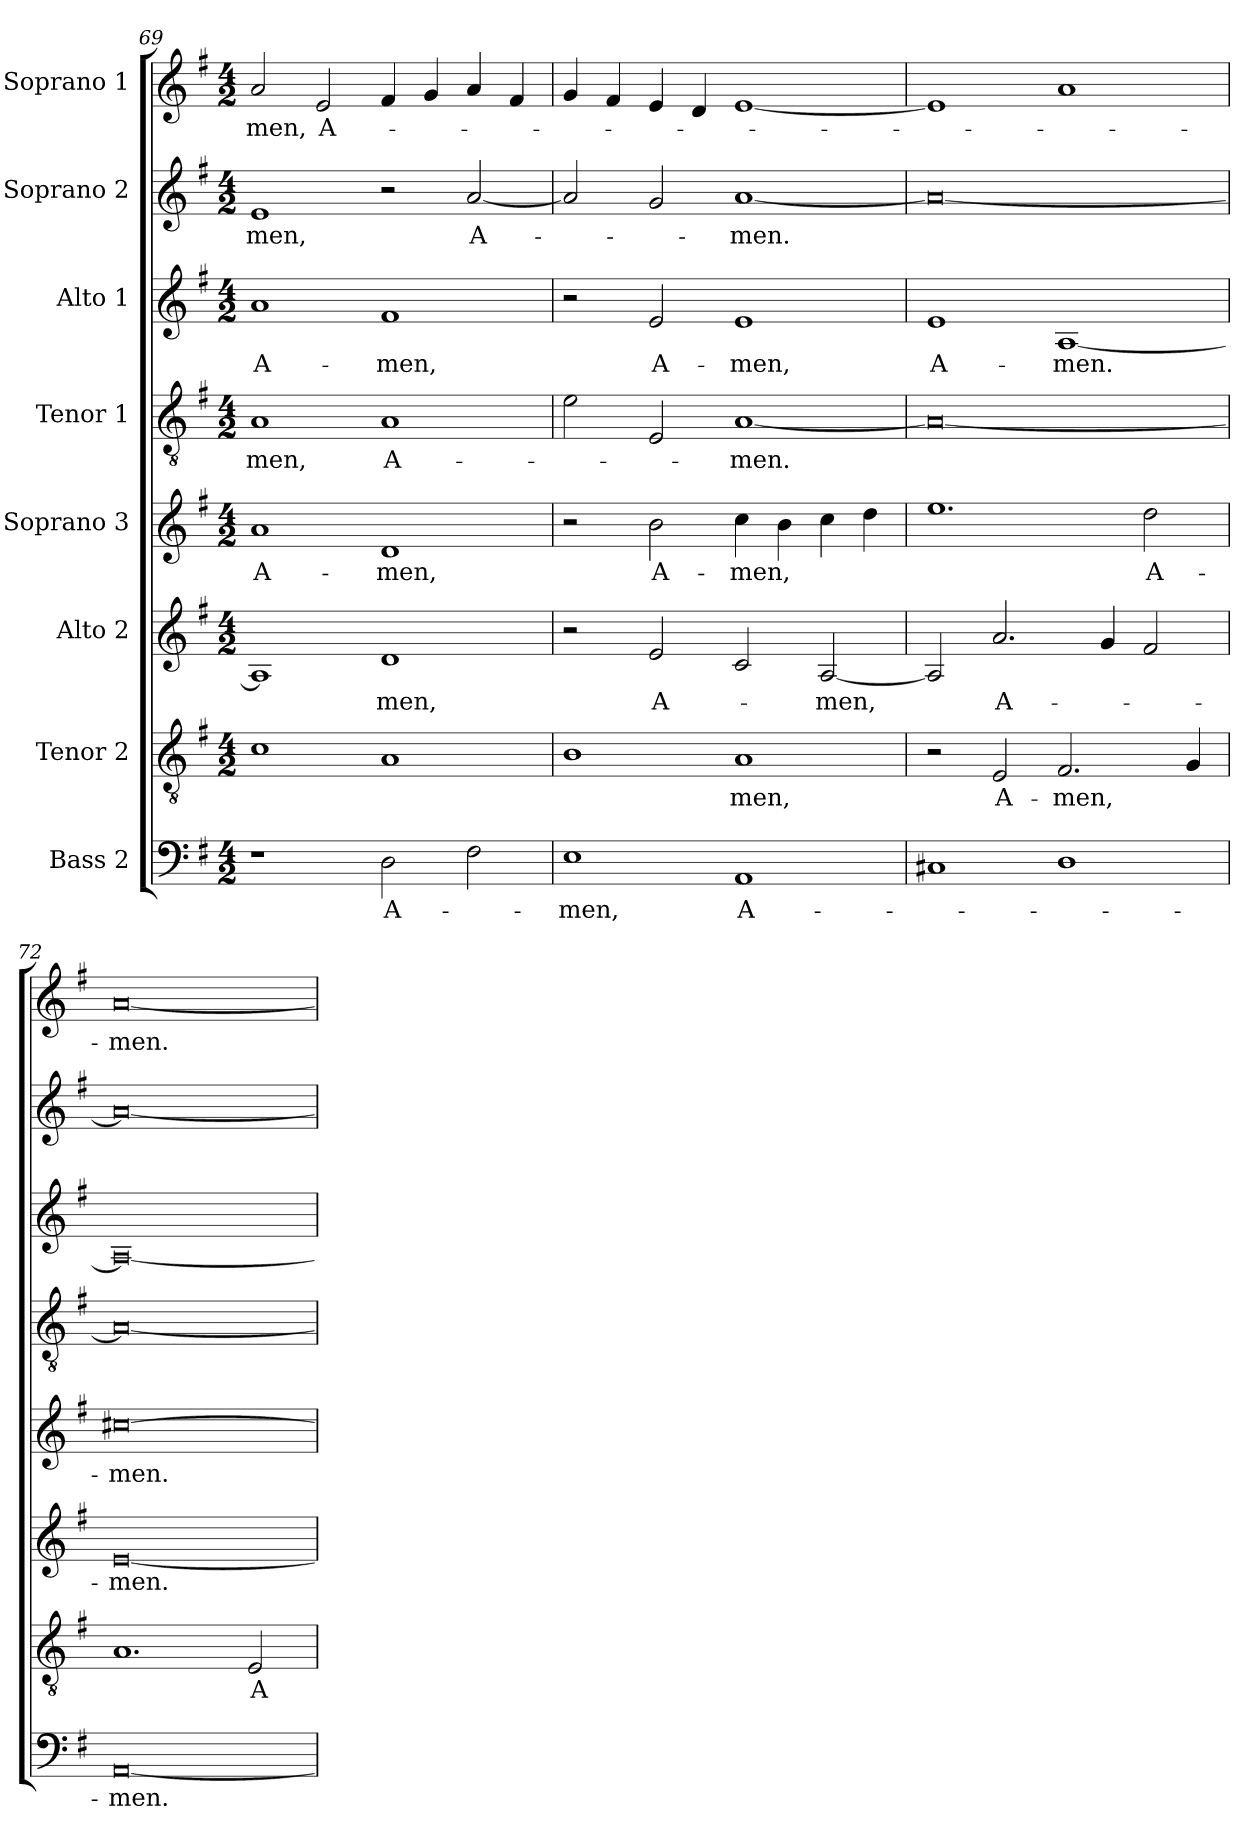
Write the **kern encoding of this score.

**kern	**text	**kern	**text	**kern	**text	**kern	**text	**kern	**text	**kern	**text	**kern	**text	**kern	**text
*part8	*part8	*part7	*part7	*part6	*part6	*part5	*part5	*part4	*part4	*part3	*part3	*part2	*part2	*part1	*part1
*staff8	*staff8	*staff7	*staff7	*staff6	*staff6	*staff5	*staff5	*staff4	*staff4	*staff3	*staff3	*staff2	*staff2	*staff1	*staff1
*I"Bass 2	*	*I"Tenor 2	*	*I"Alto 2	*	*I"Soprano 3	*	*I"Tenor 1	*	*I"Alto 1	*	*I"Soprano 2	*	*I"Soprano 1	*
!!LO:LB:g=z
*clefF4	*	*clefGv2	*	*clefG2	*	*clefG2	*	*clefGv2	*	*clefG2	*	*clefG2	*	*clefG2	*
*k[f#]	*	*k[f#]	*	*k[f#]	*	*k[f#]	*	*k[f#]	*	*k[f#]	*	*k[f#]	*	*k[f#]	*
*e:	*	*e:	*	*e:	*	*e:	*	*e:	*	*e:	*	*e:	*	*e:	*
*M4/2	*	*M4/2	*	*M4/2	*	*M4/2	*	*M4/2	*	*M4/2	*	*M4/2	*	*M4/2	*
=69	=69	=69	=69	=69	=69	=69	=69	=69	=69	=69	=69	=69	=69	=69	=69
1r	.	1c	.	1A]	.	1a	A-	1A	-men,	1a	A-	1e	-men,	2a/	-men,
.	.	.	.	.	.	.	.	.	.	.	.	.	.	2e/	A-
2D\	A-	1A	.	1d	-men,	1d	-men,	1A	A-	1f#	-men,	2r	.	4f#/	.
.	.	.	.	.	.	.	.	.	.	.	.	.	.	4g/	.
2F#\	.	.	.	.	.	.	.	.	.	.	.	[2a/	A-	4a/	.
.	.	.	.	.	.	.	.	.	.	.	.	.	.	4f#/	.
=70	=70	=70	=70	=70	=70	=70	=70	=70	=70	=70	=70	=70	=70	=70	=70
1E	-men,	1B	.	2r	.	2r	.	2e\	.	2r	.	2a/]	.	4g/	.
.	.	.	.	.	.	.	.	.	.	.	.	.	.	4f#/	.
.	.	.	.	2e/	A-	2b\	A-	2E/	.	2e/	A-	2g/	.	4e/	.
.	.	.	.	.	.	.	.	.	.	.	.	.	.	4d/	.
1AA	A-	1A	-men,	2c/	.	4cc\	-men,	[1A	-men.	1e	-men,	[1a	-men.	[1e	.
.	.	.	.	.	.	4b\	.	.	.	.	.	.	.	.	.
.	.	.	.	[2A/	-men,	4cc\	.	.	.	.	.	.	.	.	.
.	.	.	.	.	.	4dd\	.	.	.	.	.	.	.	.	.
=71	=71	=71	=71	=71	=71	=71	=71	=71	=71	=71	=71	=71	=71	=71	=71
1C#X	.	2r	.	2A/]	.	1.ee	.	0A_	.	1e	A-	0a_	.	1e]	.
.	.	2E/	A-	2.a/	A-	.	.	.	.	.	.	.	.	.	.
1D	.	2.F#/	-men,	.	.	.	.	.	.	[1A	-men.	.	.	1a	.
.	.	.	.	4g/	.	.	.	.	.	.	.	.	.	.	.
.	.	.	.	2f#/	.	2dd\	A-	.	.	.	.	.	.	.	.
.	.	4G/	.	.	.	.	.	.	.	.	.	.	.	.	.
=72	=72	=72	=72	=72	=72	=72	=72	=72	=72	=72	=72	=72	=72	=72	=72
[0AA	-men.	1.A	.	[0e	-men.	[0cc#X	-men.	0A_	.	0A_	.	0a_	.	[0a	-men.
.	.	2E/	A-	.	.	.	.	.	.	.	.	.	.	.	.
=	=	=	=	=	=	=	=	=	=	=	=	=	=	=	=
*-	*-	*-	*-	*-	*-	*-	*-	*-	*-	*-	*-	*-	*-	*-	*-
